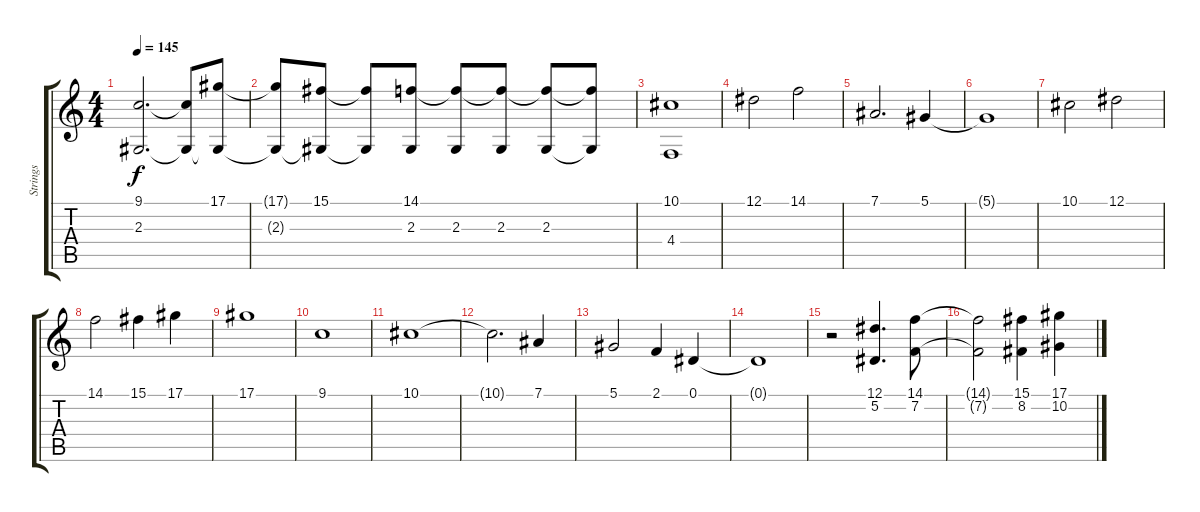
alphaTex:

\track ("Strings" "Strings") {instrument stringensemble2}
\staff {score tabs}
\tuning (Eb4 Bb3 Gb3 Db3 Ab2 Eb2) {hide}
\ts (4 4)
\tempo 145
\clef g2
\ks c
(9.1 2.3{t}).2{d dy f} (9.1{t} 2.3{t}).8 (17.1 2.3{t}).8 |
(17.1{t} 2.3{t}).8 (15.1 2.3{t}).8 (15.1{t} 2.3{t}).8 (14.1 2.3).8 (14.1{t} 2.3).8 (14.1{t} 2.3).8 (14.1{t} 2.3).8 (14.1{t} 2.3{t}).8 |
(10.1 4.4).1 |
12.1.2 14.1.2 |
7.1.2{d} 5.1.4 |
5.1{t}.1 |
10.1.2 12.1.2 |
14.1.2 15.1.4 17.1.4 |
17.1.1 |
9.1.1 |
10.1.1 |
10.1{t}.2{d} 7.1.4 |
5.1.2 2.1.4 0.1.4 |
0.1{t}.1 |
r.2 (12.1 5.2).4{d} (14.1 7.2).8 |
(14.1{t} 7.2{t}).2 (15.1 8.2).4 (17.1 10.2).4
